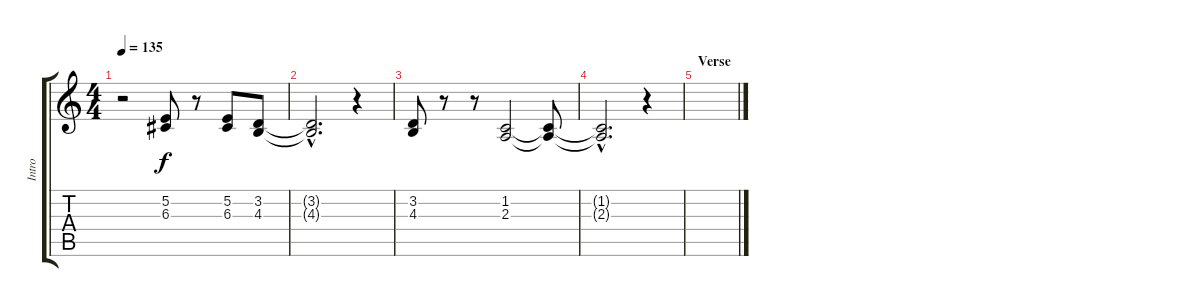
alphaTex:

\track ("Intro" "Intro") {instrument tenorsax}
\staff {score tabs}
\tuning (E4 B3 G3 D3 A2 E2) {hide}
\ts (4 4)
\tempo 135
\clef g2
\ks c
r.2{dy f instrument tenorsax} (5.2 6.3).8 r.8 (5.2 6.3).8 (3.2 4.3).8 |
(3.2{hac t} 4.3{hac t}).2{d} r.4 |
(3.2 4.3).8 r.8 r.8 (1.2 2.3).2 (1.2{t} 2.3{t}).8 |
(1.2{hac t} 2.3{hac t}).2{d} r.4 |
\section ("" "Verse")
